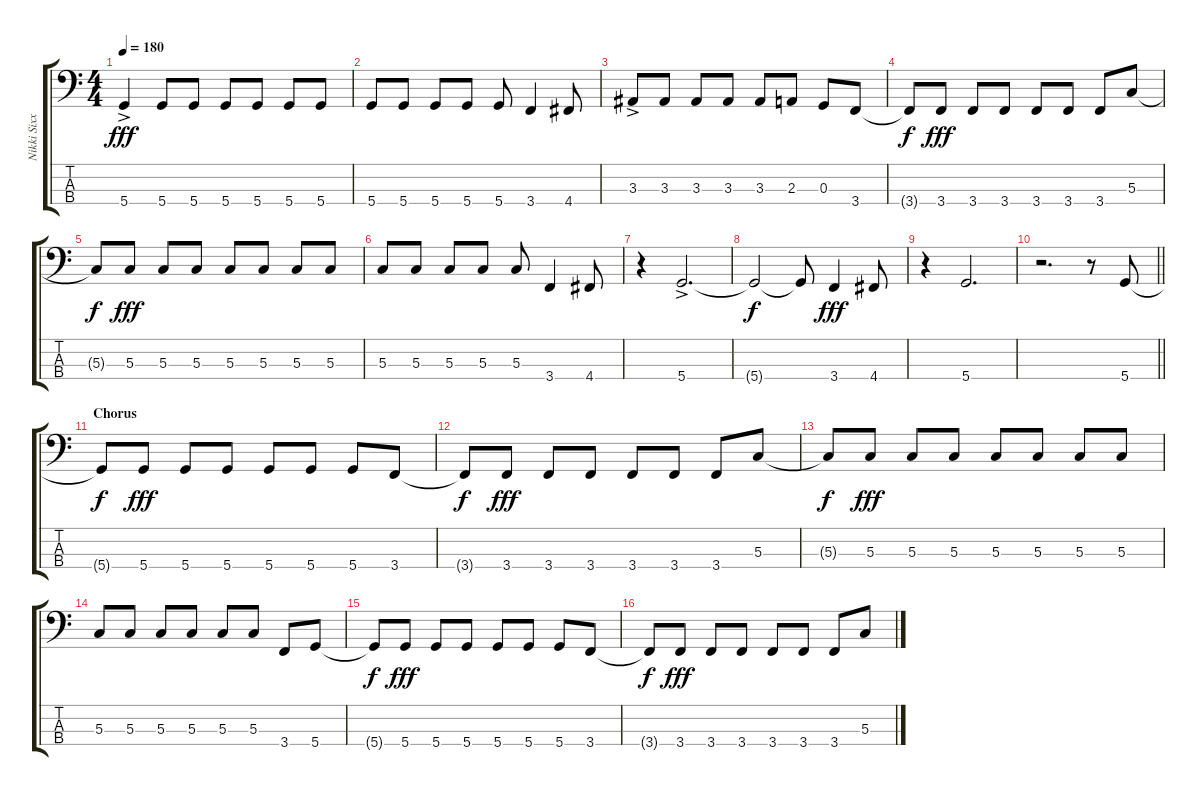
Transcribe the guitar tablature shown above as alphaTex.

\track ("Nikki Sixx" "Nikki Sixx") {instrument electricbasspick}
\staff {score tabs}
\tuning (F2 C2 G1 D1) {hide}
\ts (4 4)
\tempo 180
\clef f4
\ks c
5.4{ac}.4{dy fff} 5.4.8 5.4.8 5.4.8 5.4.8 5.4.8 5.4.8 |
5.4.8 5.4.8 5.4.8 5.4.8 5.4.8 3.4.4 4.4.8 |
3.3{ac}.8 3.3.8 3.3.8 3.3.8 3.3.8 2.3.8 0.3.8 3.4.8 |
3.4{t}.8{dy f} 3.4.8{dy fff} 3.4.8 3.4.8 3.4.8 3.4.8 3.4.8 5.3.8 |
5.3{t}.8{dy f} 5.3.8{dy fff} 5.3.8 5.3.8 5.3.8 5.3.8 5.3.8 5.3.8 |
5.3.8 5.3.8 5.3.8 5.3.8 5.3.8 3.4.4 4.4.8 |
r.4 5.4{ac}.2{d} |
5.4{t}.2{dy f} 5.4{t}.8 3.4.4{dy fff} 4.4.8 |
r.4 5.4.2{d} |
\barLineRight lightlight
r.2{d} r.8 5.4.8 |
\section ("" "Chorus")
5.4{t}.8{dy f} 5.4.8{dy fff} 5.4.8 5.4.8 5.4.8 5.4.8 5.4.8 3.4.8 |
3.4{t}.8{dy f} 3.4.8{dy fff} 3.4.8 3.4.8 3.4.8 3.4.8 3.4.8 5.3.8 |
5.3{t}.8{dy f} 5.3.8{dy fff} 5.3.8 5.3.8 5.3.8 5.3.8 5.3.8 5.3.8 |
5.3.8 5.3.8 5.3.8 5.3.8 5.3.8 5.3.8 3.4.8 5.4.8 |
5.4{t}.8{dy f} 5.4.8{dy fff} 5.4.8 5.4.8 5.4.8 5.4.8 5.4.8 3.4.8 |
3.4{t}.8{dy f} 3.4.8{dy fff} 3.4.8 3.4.8 3.4.8 3.4.8 3.4.8 5.3.8
